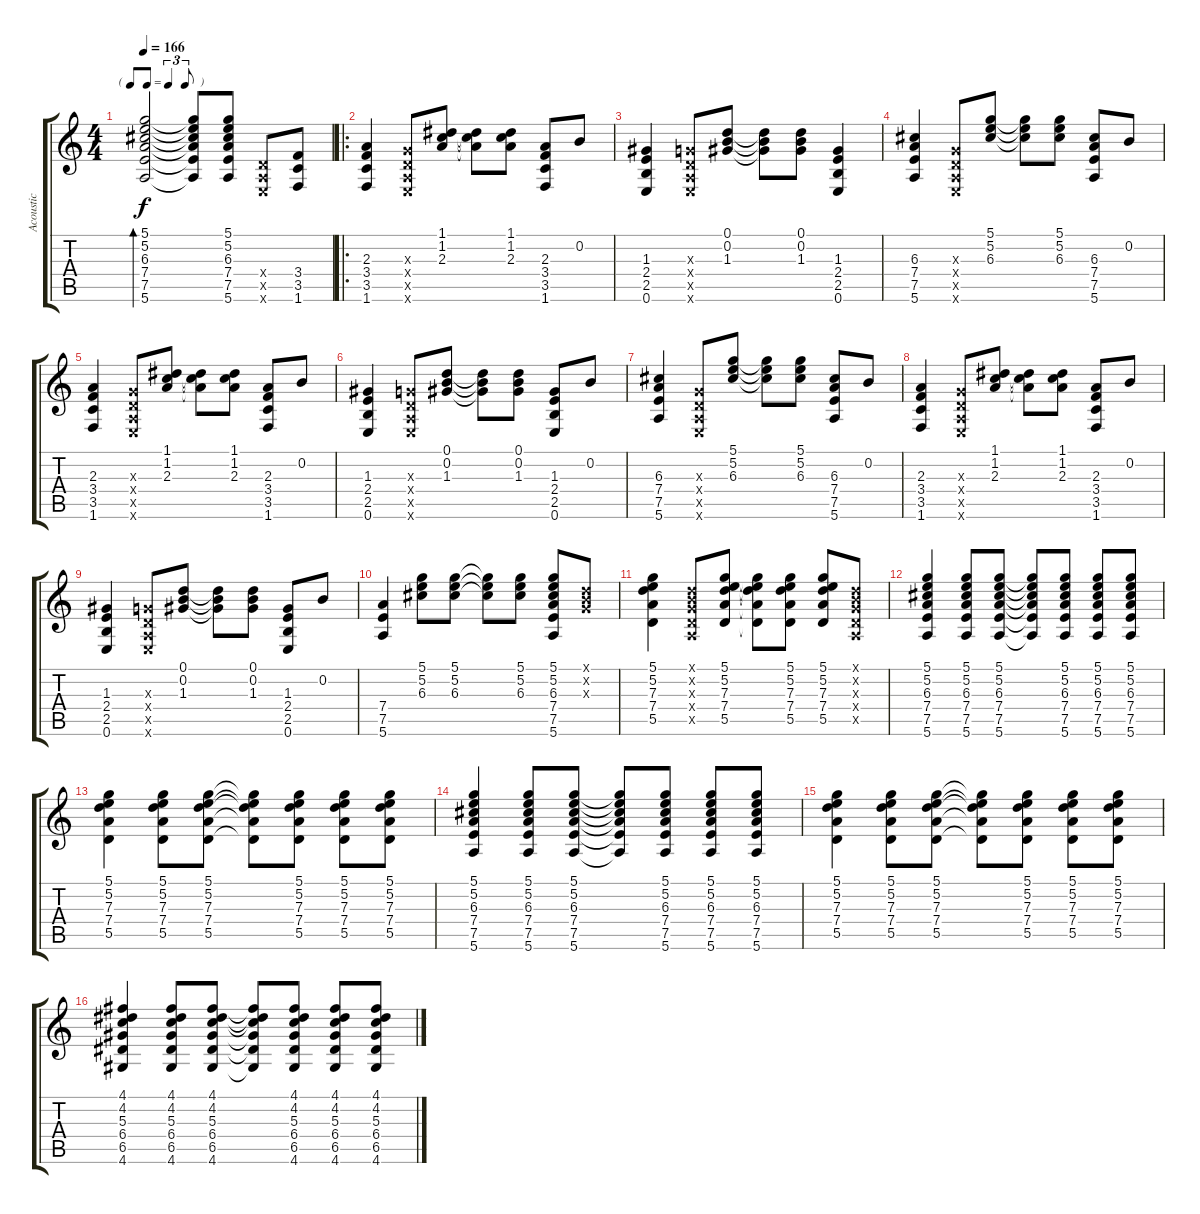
\track ("Acoustic" "Acoustic") {instrument acousticguitarsteel}
\staff {score tabs}
\tuning (D4 B3 G3 D3 A2 E2) {hide}
\ts (4 4)
\tf triplet8th
\tempo 166
\clef g2
\ks c
(5.1 5.2 6.3 7.4 7.5 5.6).2{bd 240 dy f instrument acousticguitarsteel} (5.1{t} 5.2{t} 6.3{t} 7.4{t} 7.5{t} 5.6{t}).8 (5.1 5.2 6.3 7.4 7.5 5.6).8 (0.4{x} 0.5{x} 0.6{x}).8 (3.4 3.5 1.6).8 |
\ro
(2.3 3.4 3.5 1.6).4 (0.3{x} 0.4{x} 0.5{x} 0.6{x}).8 (1.1 1.2 2.3).8 (1.1{t} 1.2{t} 2.3{t}).8 (1.1 1.2 2.3).8 (2.3 3.4 3.5 1.6).8 0.2.8 |
(1.3 2.4 2.5 0.6).4 (0.3{x} 0.4{x} 0.5{x} 0.6{x}).8 (0.1 0.2 1.3).8 (0.1{t} 0.2{t} 1.3{t}).8 (0.1 0.2 1.3).8 (1.3 2.4 2.5 0.6).4 |
(6.3 7.4 7.5 5.6).4 (0.3{x} 0.4{x} 0.5{x} 0.6{x}).8 (5.1 5.2 6.3).8 (5.1{t} 5.2{t} 6.3{t}).8 (5.1 5.2 6.3).8 (6.3 7.4 7.5 5.6).8 0.2.8 |
(2.3 3.4 3.5 1.6).4 (0.3{x} 0.4{x} 0.5{x} 0.6{x}).8 (1.1 1.2 2.3).8 (1.1{t} 1.2{t} 2.3{t}).8 (1.1 1.2 2.3).8 (2.3 3.4 3.5 1.6).8 0.2.8 |
(1.3 2.4 2.5 0.6).4 (0.3{x} 0.4{x} 0.5{x} 0.6{x}).8 (0.1 0.2 1.3).8 (0.1{t} 0.2{t} 1.3{t}).8 (0.1 0.2 1.3).8 (1.3 2.4 2.5 0.6).8 0.2.8 |
(6.3 7.4 7.5 5.6).4 (0.3{x} 0.4{x} 0.5{x} 0.6{x}).8 (5.1 5.2 6.3).8 (5.1{t} 5.2{t} 6.3{t}).8 (5.1 5.2 6.3).8 (6.3 7.4 7.5 5.6).8 0.2.8 |
(2.3 3.4 3.5 1.6).4 (0.3{x} 0.4{x} 0.5{x} 0.6{x}).8 (1.1 1.2 2.3).8 (1.1{t} 1.2{t} 2.3{t}).8 (1.1 1.2 2.3).8 (2.3 3.4 3.5 1.6).8 0.2.8 |
(1.3 2.4 2.5 0.6).4 (0.3{x} 0.4{x} 0.5{x} 0.6{x}).8 (0.1 0.2 1.3).8 (0.1{t} 0.2{t} 1.3{t}).8 (0.1 0.2 1.3).8 (1.3 2.4 2.5 0.6).8 0.2.8 |
(7.4 7.5 5.6).4 (5.1 5.2 6.3).8 (5.1 5.2 6.3).8 (5.1{t} 5.2{t} 6.3{t}).8 (5.1 5.2 6.3).8 (5.1 5.2 6.3 7.4 7.5 5.6).8 (0.1{x} 0.2{x} 0.3{x}).8 |
(5.1 5.2 7.3 7.4 5.5).4 (0.1{x} 0.2{x} 0.3{x} 0.4{x} 0.5{x}).8 (5.1 5.2 7.3 7.4 5.5).8 (5.1{t} 5.2{t} 7.3{t} 7.4{t} 5.5{t}).8 (5.1 5.2 7.3 7.4 5.5).8 (5.1 5.2 7.3 7.4 5.5).8 (0.1{x} 0.2{x} 0.3{x} 0.4{x} 0.5{x}).8 |
(5.1 5.2 6.3 7.4 7.5 5.6).4 (5.1 5.2 6.3 7.4 7.5 5.6).8 (5.1 5.2 6.3 7.4 7.5 5.6).8 (5.1{t} 5.2{t} 6.3{t} 7.4{t} 7.5{t} 5.6{t}).8 (5.1 5.2 6.3 7.4 7.5 5.6).8 (5.1 5.2 6.3 7.4 7.5 5.6).8 (5.1 5.2 6.3 7.4 7.5 5.6).8 |
(5.1 5.2 7.3 7.4 5.5).4 (5.1 5.2 7.3 7.4 5.5).8 (5.1 5.2 7.3 7.4 5.5).8 (5.1{t} 5.2{t} 7.3{t} 7.4{t} 5.5{t}).8 (5.1 5.2 7.3 7.4 5.5).8 (5.1 5.2 7.3 7.4 5.5).8 (5.1 5.2 7.3 7.4 5.5).8 |
(5.1 5.2 6.3 7.4 7.5 5.6).4 (5.1 5.2 6.3 7.4 7.5 5.6).8 (5.1 5.2 6.3 7.4 7.5 5.6).8 (5.1{t} 5.2{t} 6.3{t} 7.4{t} 7.5{t} 5.6{t}).8 (5.1 5.2 6.3 7.4 7.5 5.6).8 (5.1 5.2 6.3 7.4 7.5 5.6).8 (5.1 5.2 6.3 7.4 7.5 5.6).8 |
(5.1 5.2 7.3 7.4 5.5).4 (5.1 5.2 7.3 7.4 5.5).8 (5.1 5.2 7.3 7.4 5.5).8 (5.1{t} 5.2{t} 7.3{t} 7.4{t} 5.5{t}).8 (5.1 5.2 7.3 7.4 5.5).8 (5.1 5.2 7.3 7.4 5.5).8 (5.1 5.2 7.3 7.4 5.5).8 |
(4.1 4.2 5.3 6.4 6.5 4.6).4 (4.1 4.2 5.3 6.4 6.5 4.6).8 (4.1 4.2 5.3 6.4 6.5 4.6).8 (4.1{t} 4.2{t} 5.3{t} 6.4{t} 6.5{t} 4.6{t}).8 (4.1 4.2 5.3 6.4 6.5 4.6).8 (4.1 4.2 5.3 6.4 6.5 4.6).8 (4.1 4.2 5.3 6.4 6.5 4.6).8
